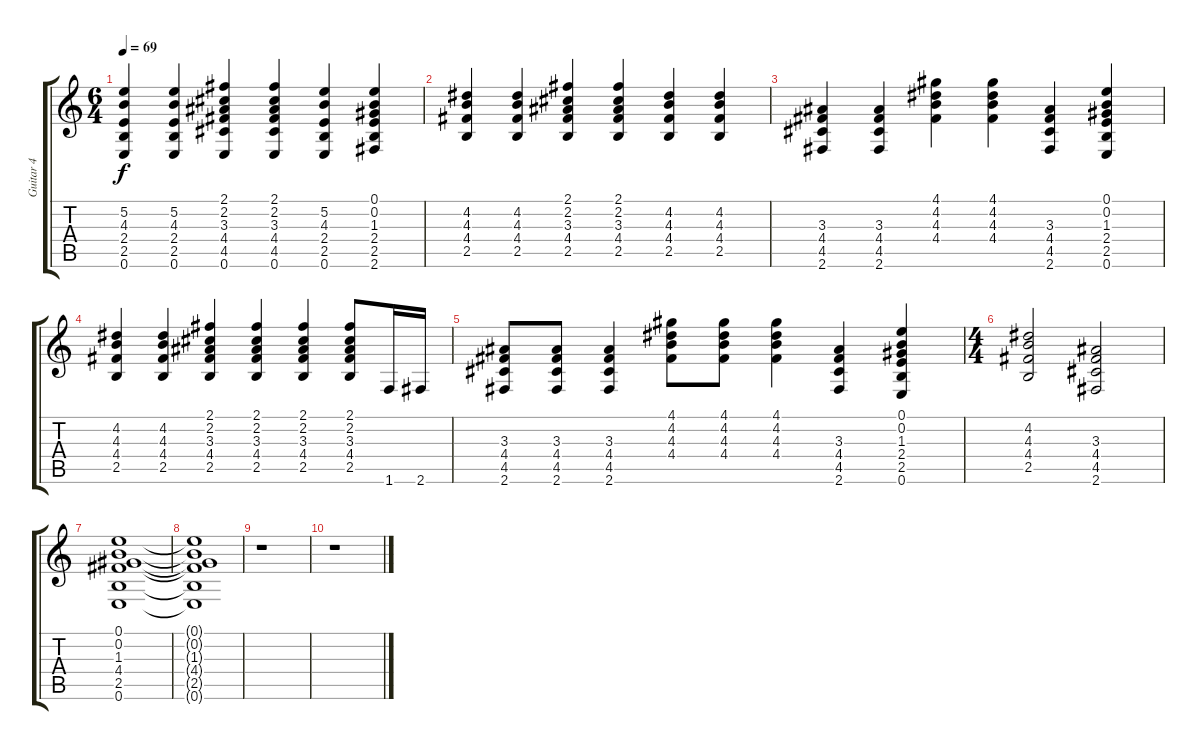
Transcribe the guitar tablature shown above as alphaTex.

\track ("Guitar 4" "Guitar 4") {instrument overdrivenguitar}
\staff {score tabs}
\tuning (E4 B3 G3 D3 A2 E2) {hide}
\ts (6 4)
\tempo 69
\clef g2
\ks c
(5.2 4.3 2.4 2.5 0.6).4{dy f} (5.2 4.3 2.4 2.5 0.6).4 (2.1 2.2 3.3 4.4 4.5 0.6).4 (2.1 2.2 3.3 4.4 4.5 0.6).4 (5.2 4.3 2.4 2.5 0.6).4 (0.1 0.2 1.3 2.4 2.5 2.6).4 |
(4.2 4.3 4.4 2.5).4 (4.2 4.3 4.4 2.5).4 (2.1 2.2 3.3 4.4 2.5).4 (2.1 2.2 3.3 4.4 2.5).4 (4.2 4.3 4.4 2.5).4 (4.2 4.3 4.4 2.5).4 |
(3.3 4.4 4.5 2.6).4 (3.3 4.4 4.5 2.6).4 (4.1 4.2 4.3 4.4).4 (4.1 4.2 4.3 4.4).4 (3.3 4.4 4.5 2.6).4 (0.1 0.2 1.3 2.4 2.5 0.6).4 |
(4.2 4.3 4.4 2.5).4 (4.2 4.3 4.4 2.5).4 (2.1 2.2 3.3 4.4 2.5).4 (2.1 2.2 3.3 4.4 2.5).4 (2.1 2.2 3.3 4.4 2.5).4 (2.1 2.2 3.3 4.4 2.5).8 1.6.16 2.6.16 |
(3.3 4.4 4.5 2.6).8 (3.3 4.4 4.5 2.6).8 (3.3 4.4 4.5 2.6).4 (4.1 4.2 4.3 4.4).8 (4.1 4.2 4.3 4.4).8 (4.1 4.2 4.3 4.4).4 (3.3 4.4 4.5 2.6).4 (0.1 0.2 1.3 2.4 2.5 0.6).4 |
\ts (4 4)
(4.2 4.3 4.4 2.5).2 (3.3 4.4 4.5 2.6).2 |
(0.1 0.2 1.3 4.4 2.5 0.6).1 |
(0.1{t} 0.2{t} 1.3{t} 4.4{t} 2.5{t} 0.6{t}).1 |
r.1 |
r.1
